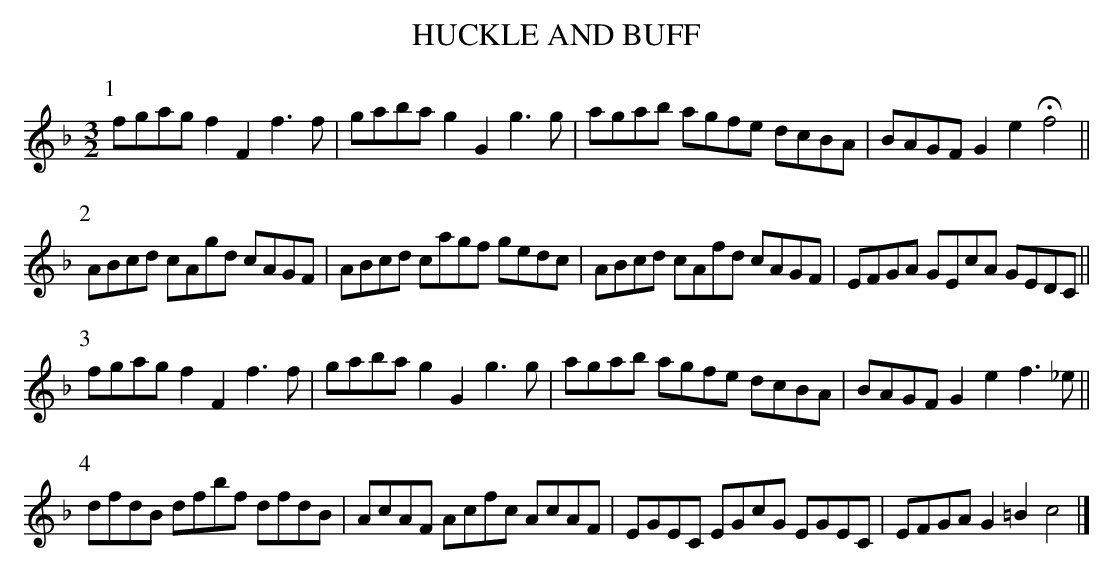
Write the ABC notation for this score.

X:1
T:HUCKLE AND BUFF
M:3/2
L:1/8
K:F
P:1
fgag f2 F2 f3 f | gaba g2 G2 g3 g | agab agfe dcBA | BAGF G2 e2 Hf4  ||
P:2
ABcd cAgd  cAGF | ABcd cagf  gedc | ABcd cAfd cAGF | EFGA GEcA GEDC  ||
P:3
fgag f2 F2 f3 f | gaba g2 G2 g3 g | agab agfe dcBA | BAGF G2 e2 f3 _e||
P:4
dfdB dfbf  dfdB | AcAF Acfc  AcAF | EGEC EGcG EGEC | EFGA G2 =B2 c4  |]
